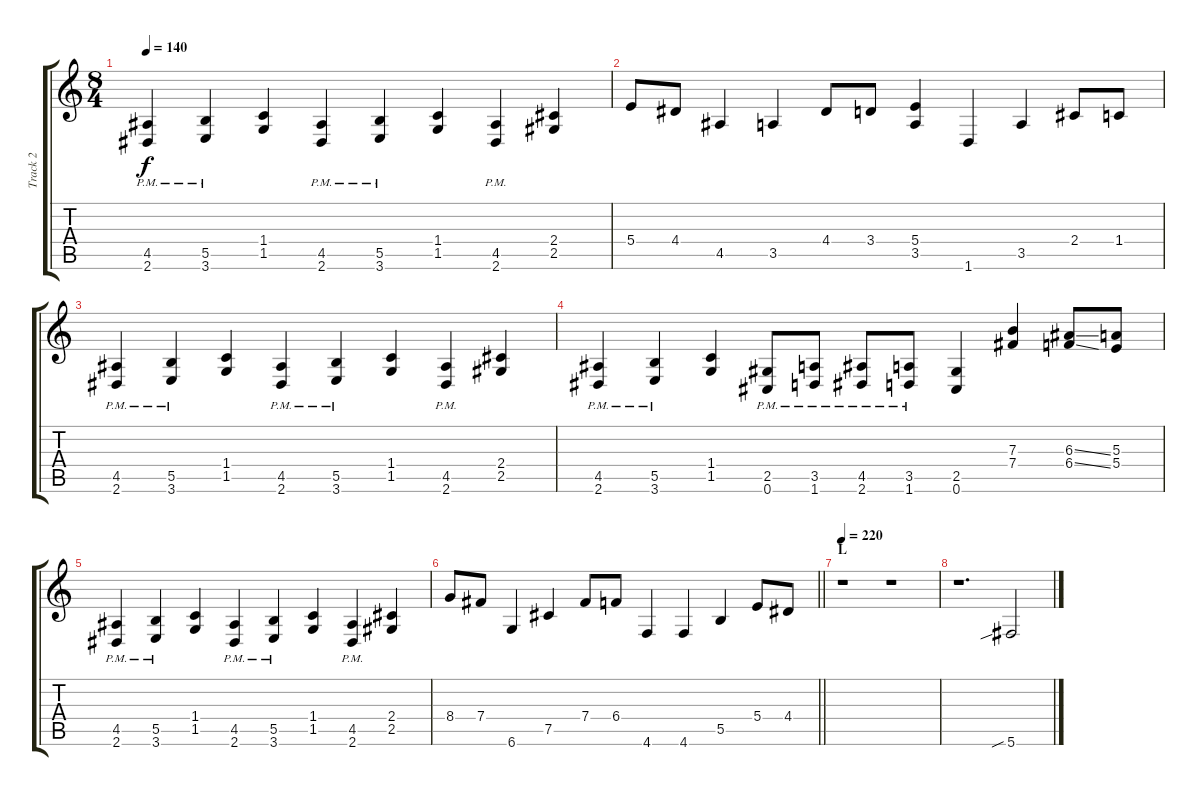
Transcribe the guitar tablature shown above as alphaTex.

\track ("Track 2" "Track 2") {instrument distortionguitar}
\staff {score tabs}
\tuning (Db4 Ab3 E3 B2 Gb2 Db2) {hide}
\ts (8 4)
\tempo 140
\clef g2
\ks c
(4.5{pm} 2.6{pm}).4{dy f} (5.5{pm} 3.6{pm}).4 (1.4 1.5).4 (4.5{pm} 2.6{pm}).4 (5.5{pm} 3.6{pm}).4 (1.4 1.5).4 (4.5{pm} 2.6{pm}).4 (2.4 2.5).4 |
5.4.8 4.4.8 4.5.4 3.5.4 4.4.8 3.4.8 (5.4 3.5).4 1.6.4 3.5.4 2.4.8 1.4.8 |
(4.5{pm} 2.6{pm}).4 (5.5{pm} 3.6{pm}).4 (1.4 1.5).4 (4.5{pm} 2.6{pm}).4 (5.5{pm} 3.6{pm}).4 (1.4 1.5).4 (4.5{pm} 2.6{pm}).4 (2.4 2.5).4 |
(4.5{pm} 2.6{pm}).4 (5.5{pm} 3.6{pm}).4 (1.4 1.5).4 (2.5{pm} 0.6{pm}).8 (3.5{pm} 1.6{pm}).8 (4.5{pm} 2.6{pm}).8 (3.5{pm} 1.6{pm}).8 (2.5 0.6).4 (7.3 7.4).4 (6.3{ss} 6.4{ss}).8 (5.3 5.4).8 |
(4.5{pm} 2.6{pm}).4 (5.5{pm} 3.6{pm}).4 (1.4 1.5).4 (4.5{pm} 2.6{pm}).4 (5.5{pm} 3.6{pm}).4 (1.4 1.5).4 (4.5{pm} 2.6{pm}).4 (2.4 2.5).4 |
\barLineRight lightlight
8.4.8 7.4.8 6.6.4 7.5.4 7.4.8 6.4.8 4.6.4 4.6.4 5.5.4 5.4.8 4.4.8 |
\section ("" "L")
\tempo 220
r.1 r.1 |
r.1{d} 5.6{sib ss}.2
